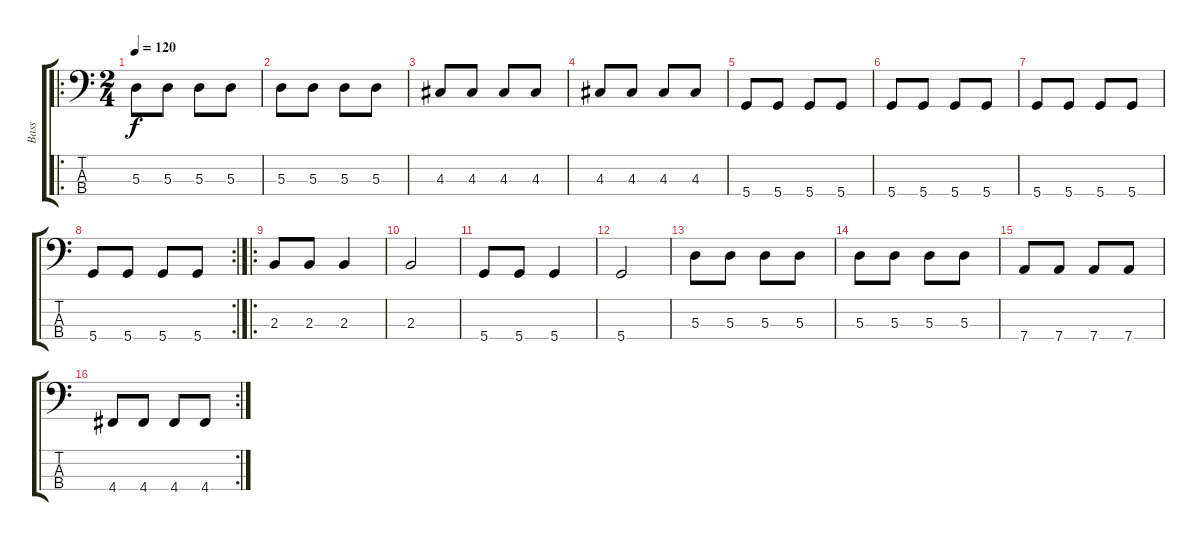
\track ("Bass" "Bass") {instrument electricbasspick}
\staff {score tabs}
\tuning (G2 D2 A1 D1) {hide}
\ro
\ts (2 4)
\tempo 120
\clef f4
\ks c
5.3.8{dy f} 5.3.8 5.3.8 5.3.8 |
5.3.8 5.3.8 5.3.8 5.3.8 |
4.3.8 4.3.8 4.3.8 4.3.8 |
4.3.8 4.3.8 4.3.8 4.3.8 |
5.4.8 5.4.8 5.4.8 5.4.8 |
5.4.8 5.4.8 5.4.8 5.4.8 |
5.4.8 5.4.8 5.4.8 5.4.8 |
\rc 2
5.4.8 5.4.8 5.4.8 5.4.8 |
\ro
2.3.8 2.3.8 2.3.4 |
2.3.2 |
5.4.8 5.4.8 5.4.4 |
5.4.2 |
5.3.8 5.3.8 5.3.8 5.3.8 |
5.3.8 5.3.8 5.3.8 5.3.8 |
7.4.8 7.4.8 7.4.8 7.4.8 |
\rc 2
4.4.8 4.4.8 4.4.8 4.4.8
